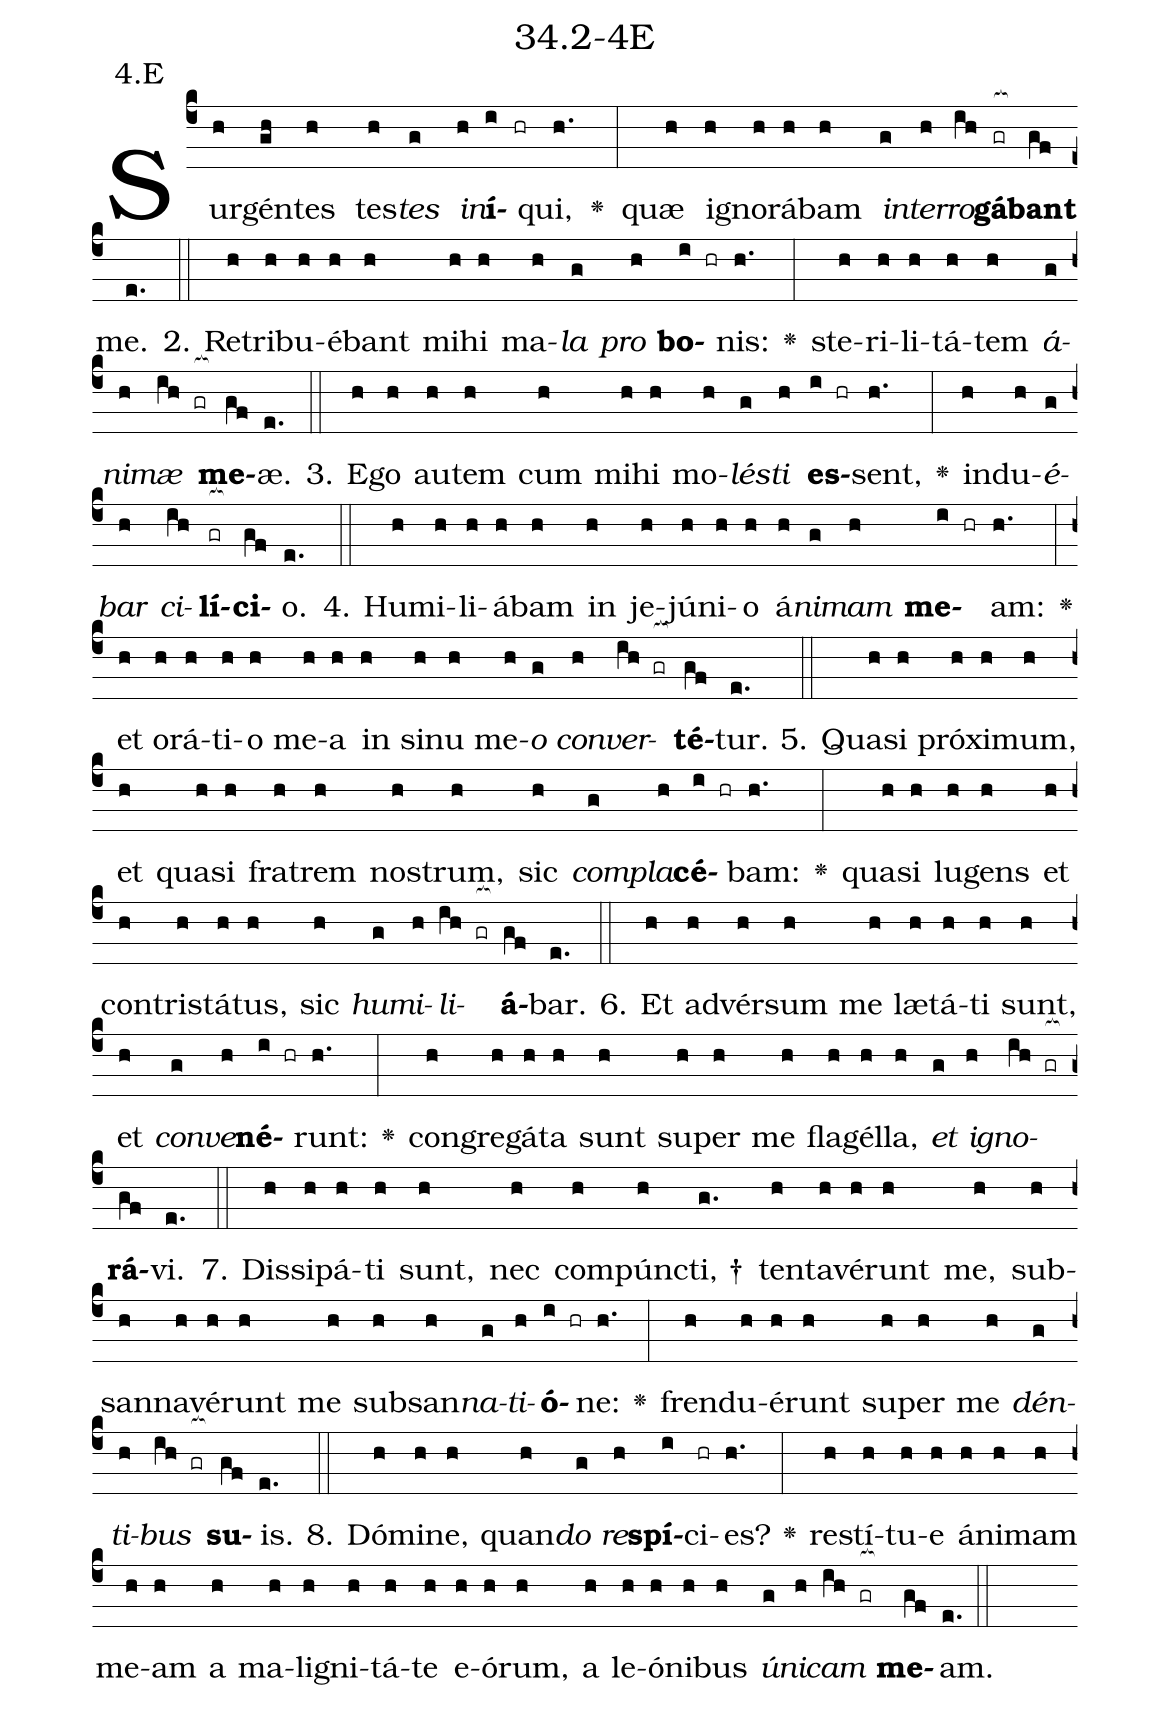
name: 34.2-4E;
annotation: 4.E;
%%
(c4)Sur(h)gén(gh)tes(h) tes(h)<i>tes</i>(g) <i>in</i>(h)<b>í</b>(i hr)qui,(h.) <v>\greheightstar</v>(:) quæ(h) i(h)gno(h)rá(h)bam(h) <i>in</i>(g)<i>ter</i>(h)<i>ro</i>(ih)<b>gá</b>(gr[ocb:1{])<b>bant</b>(gf[ocb:0}]) me.(e.) (::)
2. Re(h)tri(h)bu(h)é(h)bant(h) mi(h)hi(h) ma(h)<i>la</i>(g) <i>pro</i>(h) <b>bo</b>(i hr)nis:(h.) <v>\greheightstar</v>(:) ste(h)ri(h)li(h)tá(h)tem(h) <i>á</i>(g)<i>ni</i>(h)<i>mæ</i>(ih gr[ocb:1{]) <b>me</b>(gf[ocb:0}])æ.(e.) (::)
3. E(h)go(h) au(h)tem(h) cum(h) mi(h)hi(h) mo(h)<i>lés</i>(g)<i>ti</i>(h) <b>es</b>(i hr)sent,(h.) <v>\greheightstar</v>(:) ind(h)u(h)<i>é</i>(g)<i>bar</i>(h) <i>ci</i>(ih)<b>lí</b>(gr[ocb:1{])<b>ci</b>(gf[ocb:0}])o.(e.) (::)
4. Hu(h)mi(h)li(h)á(h)bam(h) in(h) je(h)jú(h)ni(h)o(h) á(h)<i>ni</i>(g)<i>mam</i>(h) <b>me</b>(i hr)am:(h.) <v>\greheightstar</v>(:) et(h) o(h)rá(h)ti(h)o(h) me(h)a(h) in(h) si(h)nu(h) me(h)<i>o</i>(g) <i>con</i>(h)<i>ver</i>(ih gr[ocb:1{])<b>té</b>(gf[ocb:0}])tur.(e.) (::)
5. Qua(h)si(h) pró(h)xi(h)mum,(h) et(h) qua(h)si(h) fra(h)trem(h) nos(h)trum,(h) sic(h) <i>com</i>(g)<i>pla</i>(h)<b>cé</b>(i hr)bam:(h.) <v>\greheightstar</v>(:) qua(h)si(h) lu(h)gens(h) et(h) con(h)tris(h)tá(h)tus,(h) sic(h) <i>hu</i>(g)<i>mi</i>(h)<i>li</i>(ih gr[ocb:1{])<b>á</b>(gf[ocb:0}])bar.(e.) (::)
6. Et(h) ad(h)vér(h)sum(h) me(h) læ(h)tá(h)ti(h) sunt,(h) et(h) <i>con</i>(g)<i>ve</i>(h)<b>né</b>(i hr)runt:(h.) <v>\greheightstar</v>(:) con(h)gre(h)gá(h)ta(h) sunt(h) su(h)per(h) me(h) fla(h)gél(h)la,(h) <i>et</i>(g) <i>i</i>(h)<i>gno</i>(ih gr[ocb:1{])<b>rá</b>(gf[ocb:0}])vi.(e.) (::)
7. Dis(h)si(h)pá(h)ti(h) sunt,(h) nec(h) com(h)púnc(h)ti, †(g.) ten(h)ta(h)vé(h)runt(h) me,(h) sub(h)san(h)na(h)vé(h)runt(h) me(h) sub(h)san(h)<i>na</i>(g)<i>ti</i>(h)<b>ó</b>(i hr)ne:(h.) <v>\greheightstar</v>(:) fren(h)du(h)é(h)runt(h) su(h)per(h) me(h) <i>dén</i>(g)<i>ti</i>(h)<i>bus</i>(ih gr[ocb:1{]) <b>su</b>(gf[ocb:0}])is.(e.) (::)
8. Dó(h)mi(h)ne,(h) quan(h)<i>do</i>(g) <i>re</i>(h)<b>spí</b>(i)ci(hr)es?(h.) <v>\greheightstar</v>(:) re(h)stí(h)tu(h)e(h) á(h)ni(h)mam(h) me(h)am(h) a(h) ma(h)li(h)gni(h)tá(h)te(h) e(h)ó(h)rum,(h) a(h) le(h)ó(h)ni(h)bus(h) <i>ú</i>(g)<i>ni</i>(h)<i>cam</i>(ih gr[ocb:1{]) <b>me</b>(gf[ocb:0}])am.(e.) (::)
